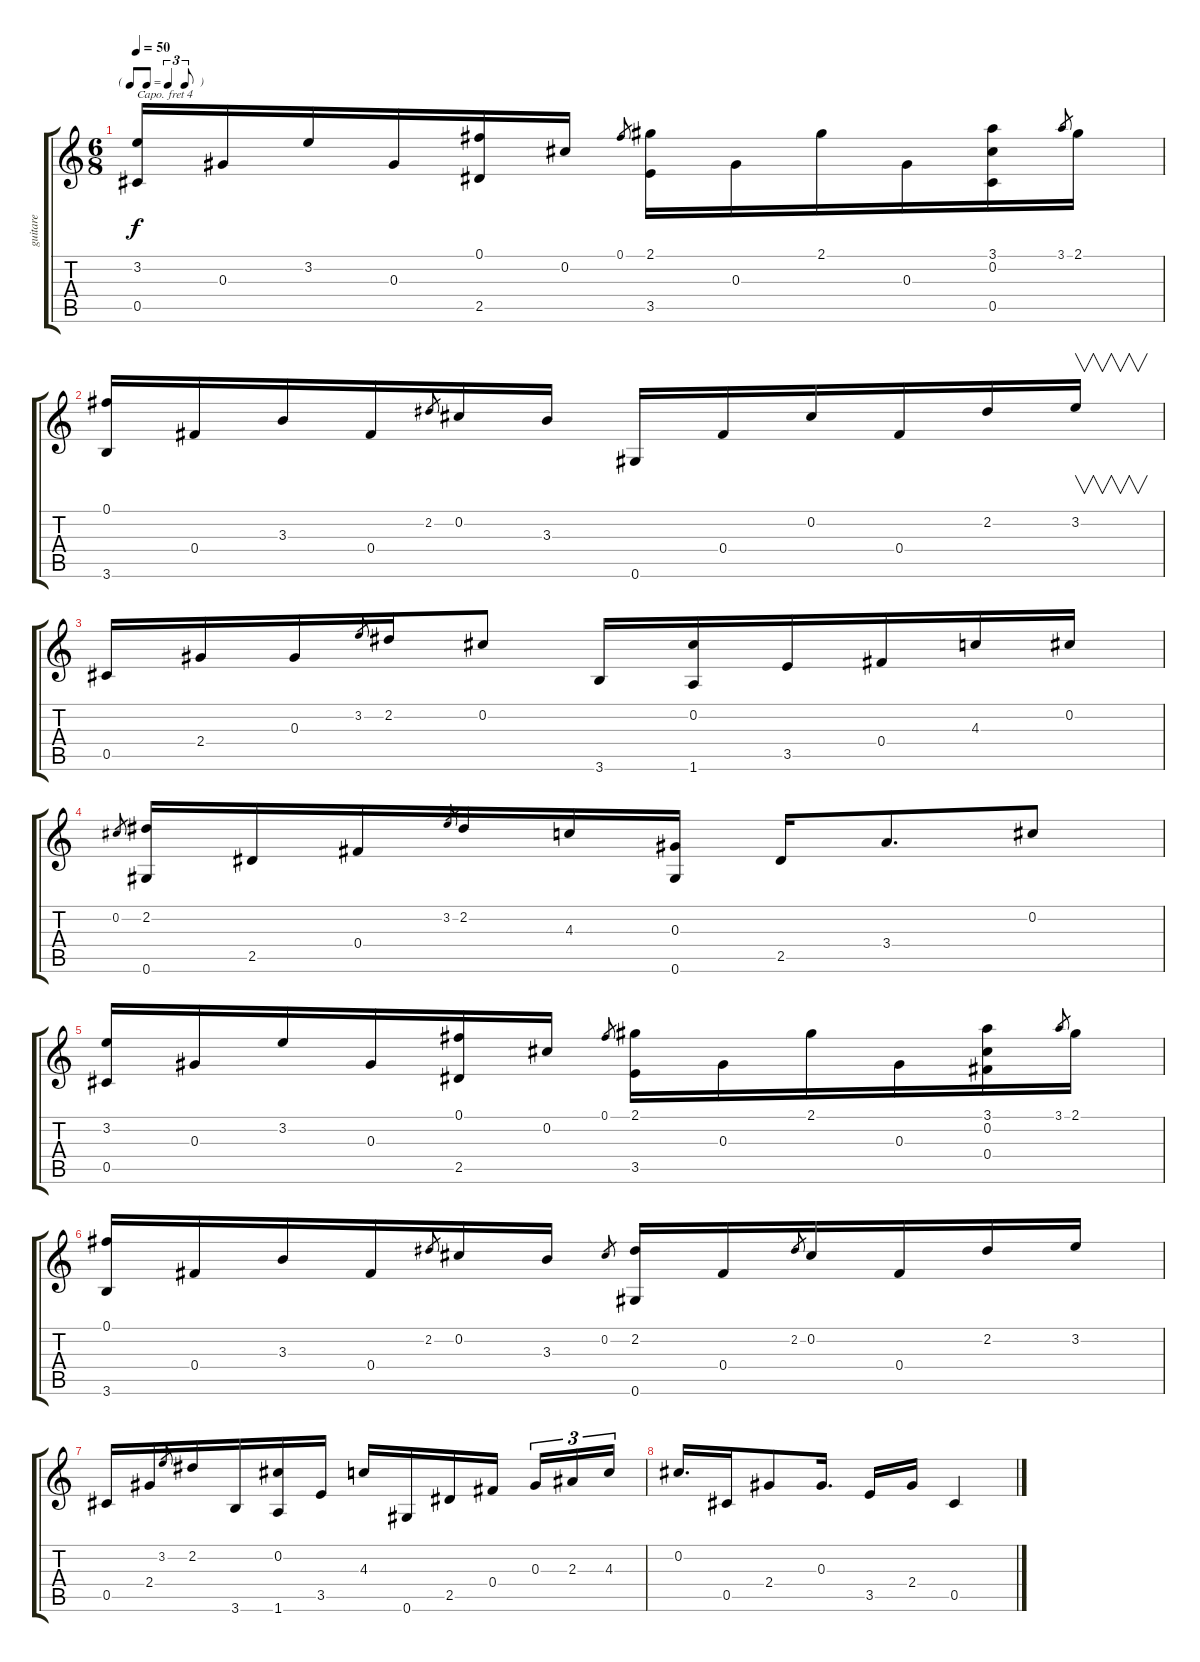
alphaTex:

\track ("guitare" "guitare") {instrument acousticguitarnylon}
\staff {score tabs}
\capo 4
\tuning (D4 A3 E3 D3 A2 E2) {hide}
\ts (6 8)
\tf triplet8th
\tempo 50
\clef g2
\ks c
(3.2 0.5).16{dy f instrument acousticguitarnylon} 0.3.16 3.2.16 0.3.16 (0.1 2.5).16 0.2.16 0.1.8{gr} (2.1 3.5).16 0.3.16 2.1.16 0.3.16 (3.1 0.2 0.5).16 3.1.8{gr} 2.1.16 |
(0.1 3.6).16 0.4.16 3.3.16 0.4.16 2.2.8{gr} 0.2.16 3.3.16 0.6.16 0.4.16 0.2.16 0.4.16 2.2.16 3.2.16{v} |
0.5.16 2.4.16 0.3.16 3.2.8{gr} 2.2.16 0.2.8 3.6.16 (0.2 1.6).16 3.5.16 0.4.16 4.3.16 0.2.16 |
0.2.8{gr} (2.2 0.6).16 2.5.16 0.4.16 3.2.8{gr} 2.2.16 4.3.16 (0.3 0.6).16 2.5.16 3.4.8{d} 0.2.8 |
(3.2 0.5).16 0.3.16 3.2.16 0.3.16 (0.1 2.5).16 0.2.16 0.1.8{gr} (2.1 3.5).16 0.3.16 2.1.16 0.3.16 (3.1 0.2 0.4).16 3.1.8{gr} 2.1.16 |
(0.1 3.6).16 0.4.16 3.3.16 0.4.16 2.2.8{gr} 0.2.16 3.3.16 0.2.8{gr} (2.2 0.6).16 0.4.16 2.2.8{gr} 0.2.16 0.4.16 2.2.16 3.2.16 |
0.5.16 2.4.16 3.2.8{gr} 2.2.16 3.6.16 (0.2 1.6).16 3.5.16 4.3.16 0.6.16 2.5.16 0.4.16 0.3.16{tu (3 2)} 2.3.16{tu (3 2)} 4.3.16{tu (3 2)} |
0.2.16{d} 0.5.16 2.4.8 0.3.16{d} 3.5.16 2.4.16 0.5.4
